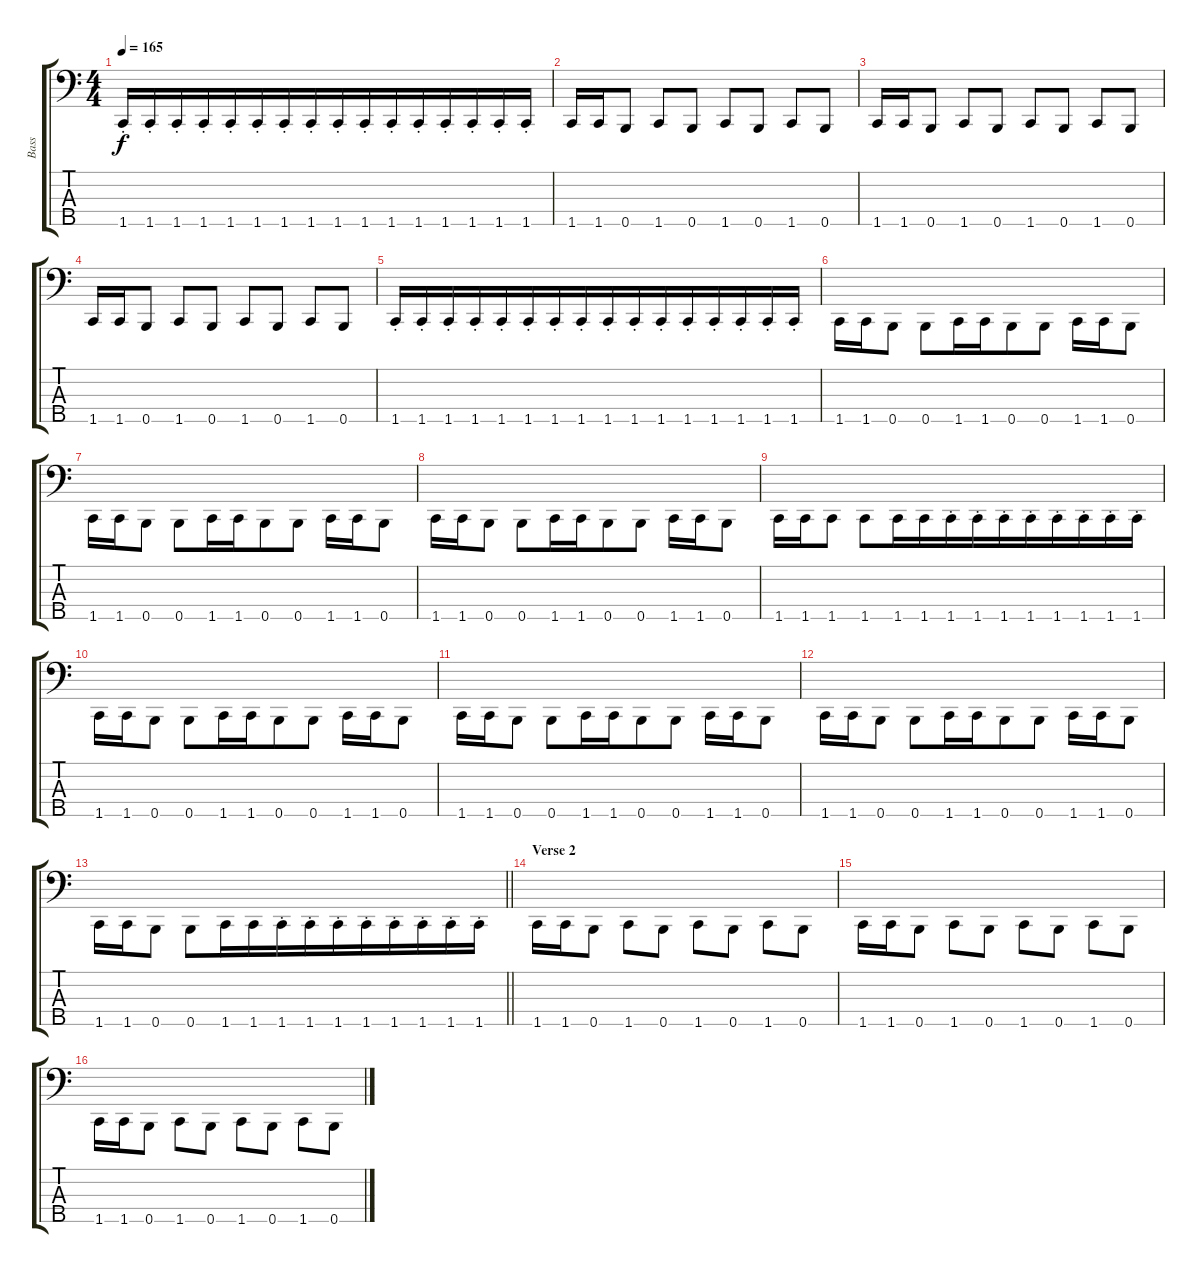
\track ("Bass" "Bass") {instrument electricbassfinger}
\staff {score tabs}
\tuning (Gb2 D2 A1 E1 B0) {hide}
\ts (4 4)
\tempo 165
\clef f4
\ks c
1.5{st}.16{dy f} 1.5{st}.16 1.5{st}.16 1.5{st}.16{beam merge} 1.5{st}.16 1.5{st}.16 1.5{st}.16 1.5{st}.16{beam merge} 1.5{st}.16 1.5{st}.16 1.5{st}.16 1.5{st}.16{beam merge} 1.5{st}.16 1.5{st}.16 1.5{st}.16 1.5{st}.16 |
1.5.16 1.5.16 0.5.8 1.5.8 0.5.8 1.5.8 0.5.8 1.5.8 0.5.8 |
1.5.16 1.5.16 0.5.8 1.5.8 0.5.8 1.5.8 0.5.8 1.5.8 0.5.8 |
1.5.16 1.5.16 0.5.8 1.5.8 0.5.8 1.5.8 0.5.8 1.5.8 0.5.8 |
1.5{st}.16 1.5{st}.16 1.5{st}.16 1.5{st}.16{beam merge} 1.5{st}.16 1.5{st}.16 1.5{st}.16 1.5{st}.16{beam merge} 1.5{st}.16 1.5{st}.16 1.5{st}.16 1.5{st}.16{beam merge} 1.5{st}.16 1.5{st}.16 1.5{st}.16 1.5{st}.16 |
1.5.16{beam Down} 1.5.16{beam Down} 0.5.8{beam Down} 0.5.8{beam Down} 1.5.16{beam Down} 1.5.16{beam Down beam merge} 0.5.8{beam Down} 0.5.8{beam Down} 1.5.16{beam Down} 1.5.16{beam Down} 0.5.8{beam Down} |
1.5.16{beam Down} 1.5.16{beam Down} 0.5.8{beam Down} 0.5.8{beam Down} 1.5.16{beam Down} 1.5.16{beam Down beam merge} 0.5.8{beam Down} 0.5.8{beam Down} 1.5.16{beam Down} 1.5.16{beam Down} 0.5.8{beam Down} |
1.5.16{beam Down} 1.5.16{beam Down} 0.5.8{beam Down} 0.5.8{beam Down} 1.5.16{beam Down} 1.5.16{beam Down beam merge} 0.5.8{beam Down} 0.5.8{beam Down} 1.5.16{beam Down} 1.5.16{beam Down} 0.5.8{beam Down} |
1.5.16{beam Down} 1.5.16{beam Down} 1.5.8{beam Down} 1.5.8{beam Down} 1.5.16{beam Down} 1.5.16{beam Down beam merge} 1.5{st}.16{beam Down} 1.5{st}.16{beam Down} 1.5{st}.16{beam Down} 1.5{st}.16{beam Down beam merge} 1.5{st}.16{beam Down} 1.5{st}.16{beam Down} 1.5{st}.16{beam Down} 1.5{st}.16{beam Down} |
1.5.16{beam Down} 1.5.16{beam Down} 0.5.8{beam Down} 0.5.8{beam Down} 1.5.16{beam Down} 1.5.16{beam Down beam merge} 0.5.8{beam Down} 0.5.8{beam Down} 1.5.16{beam Down} 1.5.16{beam Down} 0.5.8{beam Down} |
1.5.16{beam Down} 1.5.16{beam Down} 0.5.8{beam Down} 0.5.8{beam Down} 1.5.16{beam Down} 1.5.16{beam Down beam merge} 0.5.8{beam Down} 0.5.8{beam Down} 1.5.16{beam Down} 1.5.16{beam Down} 0.5.8{beam Down} |
1.5.16{beam Down} 1.5.16{beam Down} 0.5.8{beam Down} 0.5.8{beam Down} 1.5.16{beam Down} 1.5.16{beam Down beam merge} 0.5.8{beam Down} 0.5.8{beam Down} 1.5.16{beam Down} 1.5.16{beam Down} 0.5.8{beam Down} |
\barLineRight lightlight
1.5.16{beam Down} 1.5.16{beam Down} 0.5.8{beam Down} 0.5.8{beam Down} 1.5.16{beam Down} 1.5.16{beam Down beam merge} 1.5{st}.16{beam Down} 1.5{st}.16{beam Down} 1.5{st}.16{beam Down} 1.5{st}.16{beam Down beam merge} 1.5{st}.16{beam Down} 1.5{st}.16{beam Down} 1.5{st}.16{beam Down} 1.5{st}.16{beam Down} |
\section ("" "Verse 2")
1.5.16{volume 16 beam Down} 1.5.16{beam Down} 0.5.8{beam Down} 1.5.8{beam Down} 0.5.8{beam Down} 1.5.8{beam Down} 0.5.8{beam Down} 1.5.8{beam Down} 0.5.8{beam Down} |
1.5.16{beam Down} 1.5.16{beam Down} 0.5.8{beam Down} 1.5.8{beam Down} 0.5.8{beam Down} 1.5.8{beam Down} 0.5.8{beam Down} 1.5.8{beam Down} 0.5.8{beam Down} |
1.5.16{beam Down} 1.5.16{beam Down} 0.5.8{beam Down} 1.5.8{beam Down} 0.5.8{beam Down} 1.5.8{beam Down} 0.5.8{beam Down} 1.5.8{beam Down} 0.5.8{beam Down}
